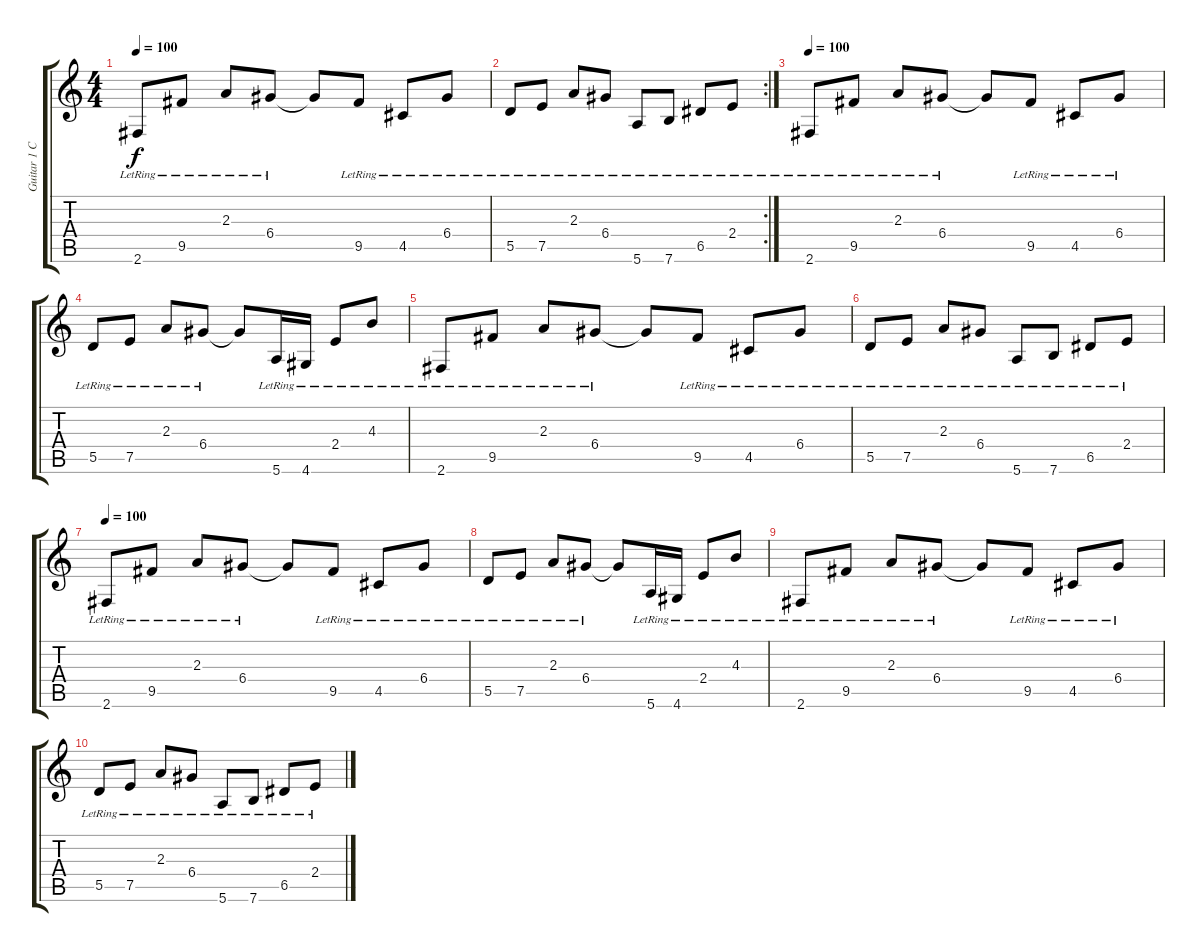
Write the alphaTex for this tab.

\track ("Guitar 1 Chorus" "Guitar 1 C") {instrument acousticguitarsteel}
\staff {score tabs}
\tuning (E4 B3 G3 D3 A2 E2) {hide}
\ts (4 4)
\tempo 100
\clef g2
\ks c
2.6{lr}.8{dy f} 9.5{lr}.8 2.3{lr}.8 6.4{lr}.8 6.4{t}.8 9.5{lr}.8 4.5{lr}.8 6.4{lr}.8 |
\rc 2
5.5{lr}.8 7.5{lr}.8 2.3{lr}.8 6.4{lr}.8 5.6{lr}.8 7.6{lr}.8 6.5{lr}.8 2.4{lr}.8 |
\tempo 100
2.6{lr}.8{volume 6} 9.5{lr}.8 2.3{lr}.8 6.4{lr}.8 6.4{t}.8 9.5{lr}.8 4.5{lr}.8 6.4{lr}.8 |
5.5{lr}.8 7.5{lr}.8 2.3{lr}.8 6.4{lr}.8 6.4{t}.8 5.6{lr}.16 4.6{lr}.16 2.4{lr}.8 4.3{lr}.8 |
2.6{lr}.8 9.5{lr}.8 2.3{lr}.8 6.4{lr}.8 6.4{t}.8 9.5{lr}.8 4.5{lr}.8 6.4{lr}.8 |
5.5{lr}.8 7.5{lr}.8 2.3{lr}.8 6.4{lr}.8 5.6{lr}.8 7.6{lr}.8 6.5{lr}.8 2.4{lr}.8 |
\tempo 100
2.6{lr}.8{volume 0} 9.5{lr}.8 2.3{lr}.8 6.4{lr}.8 6.4{t}.8 9.5{lr}.8 4.5{lr}.8 6.4{lr}.8 |
5.5{lr}.8 7.5{lr}.8 2.3{lr}.8 6.4{lr}.8 6.4{t}.8 5.6{lr}.16 4.6{lr}.16 2.4{lr}.8 4.3{lr}.8 |
2.6{lr}.8 9.5{lr}.8 2.3{lr}.8 6.4{lr}.8 6.4{t}.8 9.5{lr}.8 4.5{lr}.8 6.4{lr}.8 |
5.5{lr}.8 7.5{lr}.8 2.3{lr}.8 6.4{lr}.8 5.6{lr}.8 7.6{lr}.8 6.5{lr}.8 2.4{lr}.8
